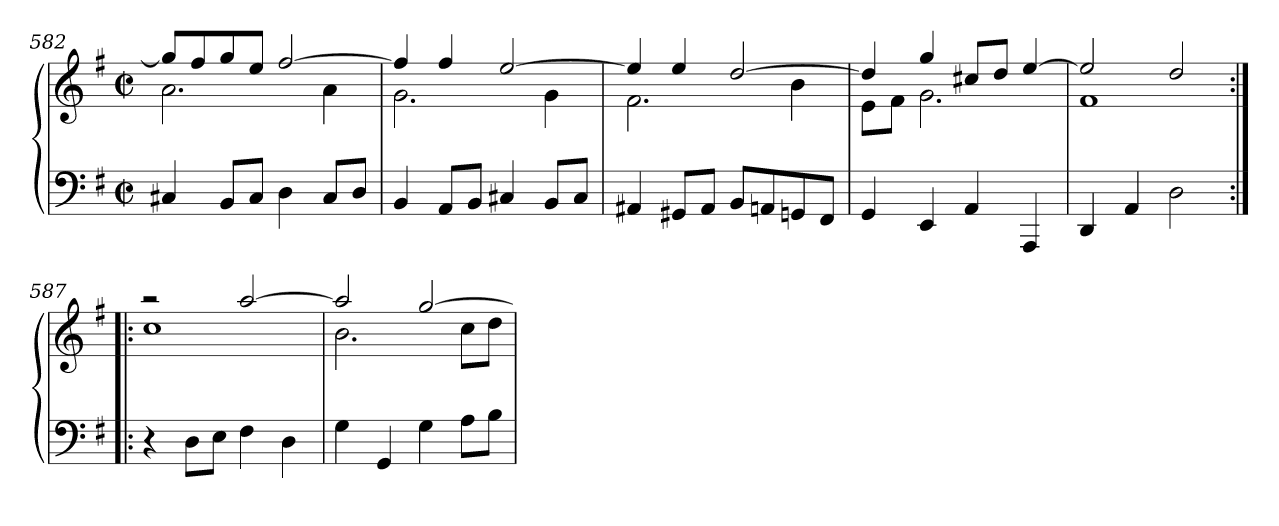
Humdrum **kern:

**kern	**kern
*part1	*part1
*staff2	*staff1
!!LO:LB:g=z
*clefF4	*clefG2
*k[f#]	*k[f#]
*G:	*G:
*M2/2	*M2/2
*met(c|)	*met(c|)
=582	=582
*	*^
4C#X/	8gg/L]	2.a\
.	8ff#/	.
8BB/L	8gg/	.
8C#/J	8ee/J	.
4D\	[2ff#/	.
8C#/L	.	4a\
8D/J	.	.
=583	=583	=583
4BB/	4ff#/]	2.g\
8AA/L	4ff#/	.
8BB/J	.	.
4C#X/	[2ee/	.
8BB/L	.	4g\
8C#/J	.	.
=584	=584	=584
4AA#X/	4ee/]	2.f#\
8GG#X/L	4ee/	.
8AA#/J	.	.
8BB/L	[2dd/	.
8AAn/	.	.
8GGn/	.	4b\
8FF#/J	.	.
=585	=585	=585
4GG/	4dd/]	8e\L
.	.	8f#\J
4EE/	4gg/	2.g\
4AA/	8cc#X/L	.
.	8dd/J	.
4AAA/	[4ee/	.
=586	=586	=586
4DD/	2ee/]	1f#
4AA/	.	.
2D\	2dd/	.
!!LO:LB:g=z	!!
=587:|!|:	=587:|!|:	=587:|!|:
4r	2r	1cc
8D\L	.	.
8E\J	.	.
4F#\	[2aa/	.
4D\	.	.
=588	=588	=588
4G\	2aa/]	2.b\
4GG/	.	.
4G\	[2gg/	.
8A\L	.	8cc\L
8B\J	.	8dd\J
*	*v	*v
=	=
*-	*-
